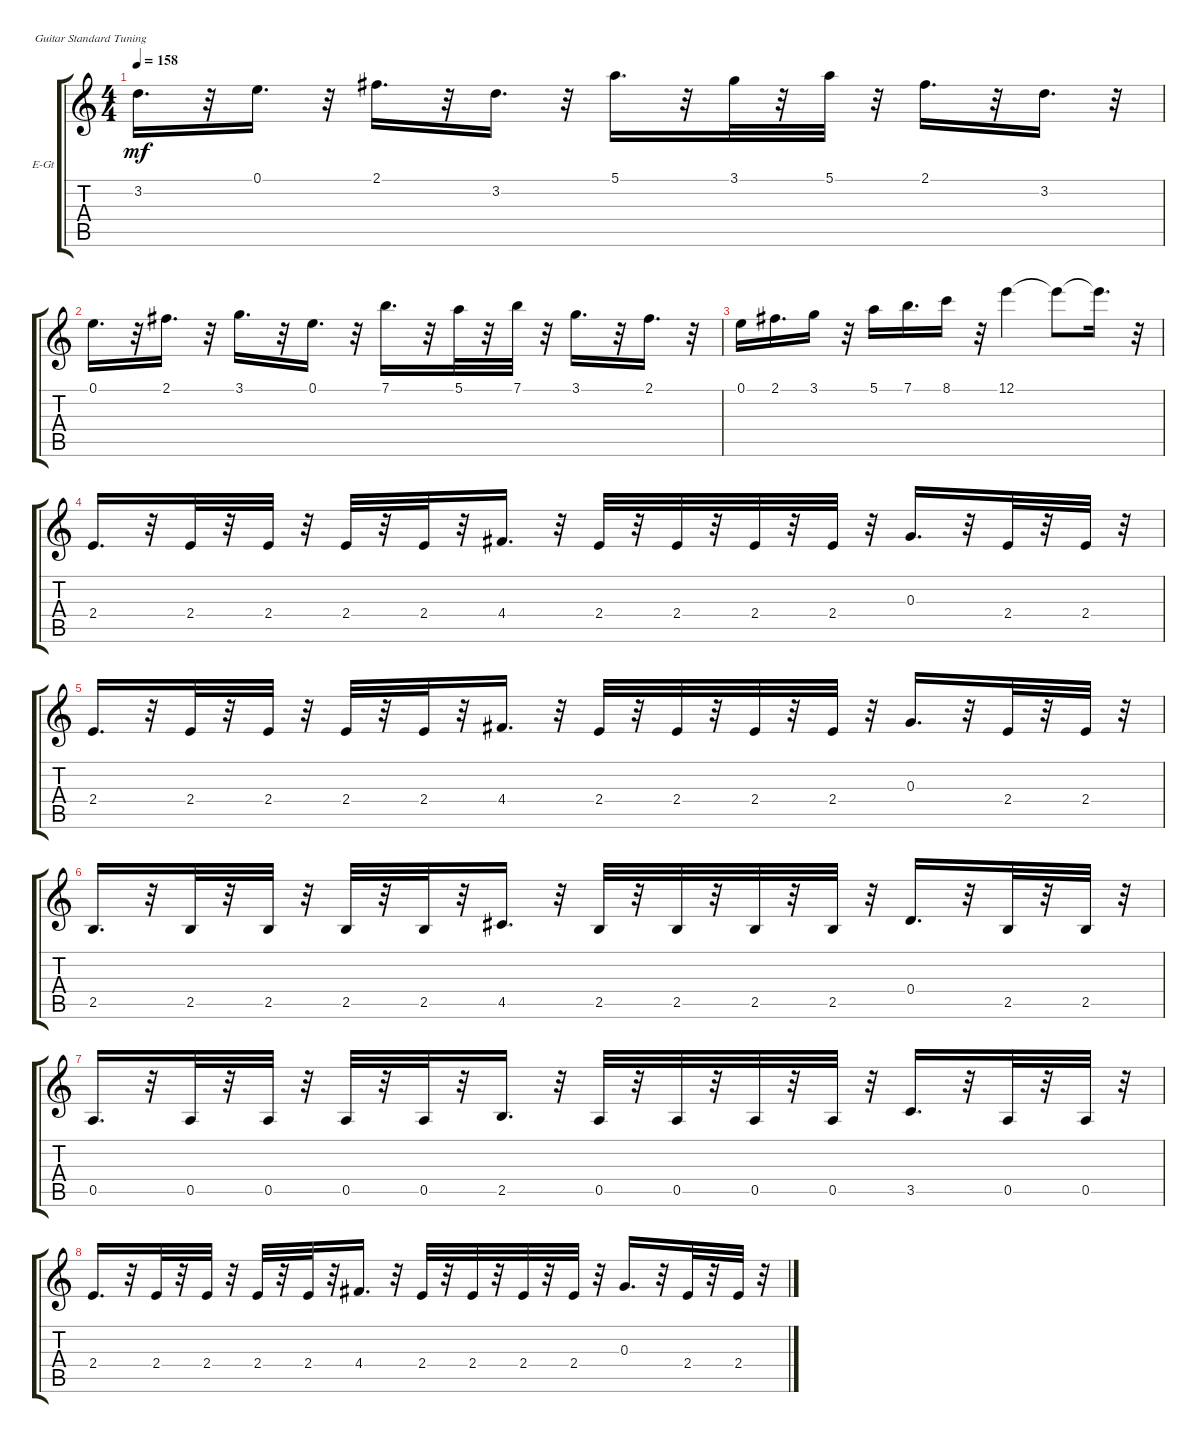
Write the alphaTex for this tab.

\bracketExtendMode groupsimilarinstruments
\firstSystemTrackNameOrientation horizontal
\otherSystemsTrackNameOrientation horizontal
\track ("" "E-Gt") {instrument electricguitarclean}
\staff {score tabs}
\tuning (E4 B3 G3 D3 A2 E2)
\ts (4 4)
\tempo 158
\clef g2
\ks c
3.2.16{d dy mf} r.32 0.1.16{d} r.32 2.1.16{d} r.32 3.2.16{d} r.32 5.1.16{d} r.32 3.1.32 r.32 5.1.32 r.32 2.1.16{d} r.32 3.2.16{d} r.32 |
0.1.16{d} r.32 2.1.16{d} r.32 3.1.16{d} r.32 0.1.16{d} r.32 7.1.16{d} r.32 5.1.32 r.32 7.1.32 r.32 3.1.16{d} r.32 2.1.16{d} r.32 |
0.1.16 2.1.16{d} 3.1.16 r.32 5.1.16 7.1.16{d} 8.1.16 r.32 12.1.4 12.1{t}.8 12.1{t}.16{d} r.32 |
2.4.16{d} r.32 2.4.32 r.32 2.4.32 r.32 2.4.32 r.32 2.4.32 r.32 4.4.16{d} r.32 2.4.32 r.32 2.4.32 r.32 2.4.32 r.32 2.4.32 r.32 0.3.16{d} r.32 2.4.32 r.32 2.4.32 r.32 |
2.4.16{d} r.32 2.4.32 r.32 2.4.32 r.32 2.4.32 r.32 2.4.32 r.32 4.4.16{d} r.32 2.4.32 r.32 2.4.32 r.32 2.4.32 r.32 2.4.32 r.32 0.3.16{d} r.32 2.4.32 r.32 2.4.32 r.32 |
2.5.16{d} r.32 2.5.32 r.32 2.5.32 r.32 2.5.32 r.32 2.5.32 r.32 4.5.16{d} r.32 2.5.32 r.32 2.5.32 r.32 2.5.32 r.32 2.5.32 r.32 0.4.16{d} r.32 2.5.32 r.32 2.5.32 r.32 |
0.5.16{d} r.32 0.5.32 r.32 0.5.32 r.32 0.5.32 r.32 0.5.32 r.32 2.5.16{d} r.32 0.5.32 r.32 0.5.32 r.32 0.5.32 r.32 0.5.32 r.32 3.5.16{d} r.32 0.5.32 r.32 0.5.32 r.32 |
2.4.16{d} r.32 2.4.32 r.32 2.4.32 r.32 2.4.32 r.32 2.4.32 r.32 4.4.16{d} r.32 2.4.32 r.32 2.4.32 r.32 2.4.32 r.32 2.4.32 r.32 0.3.16{d} r.32 2.4.32 r.32 2.4.32 r.32
